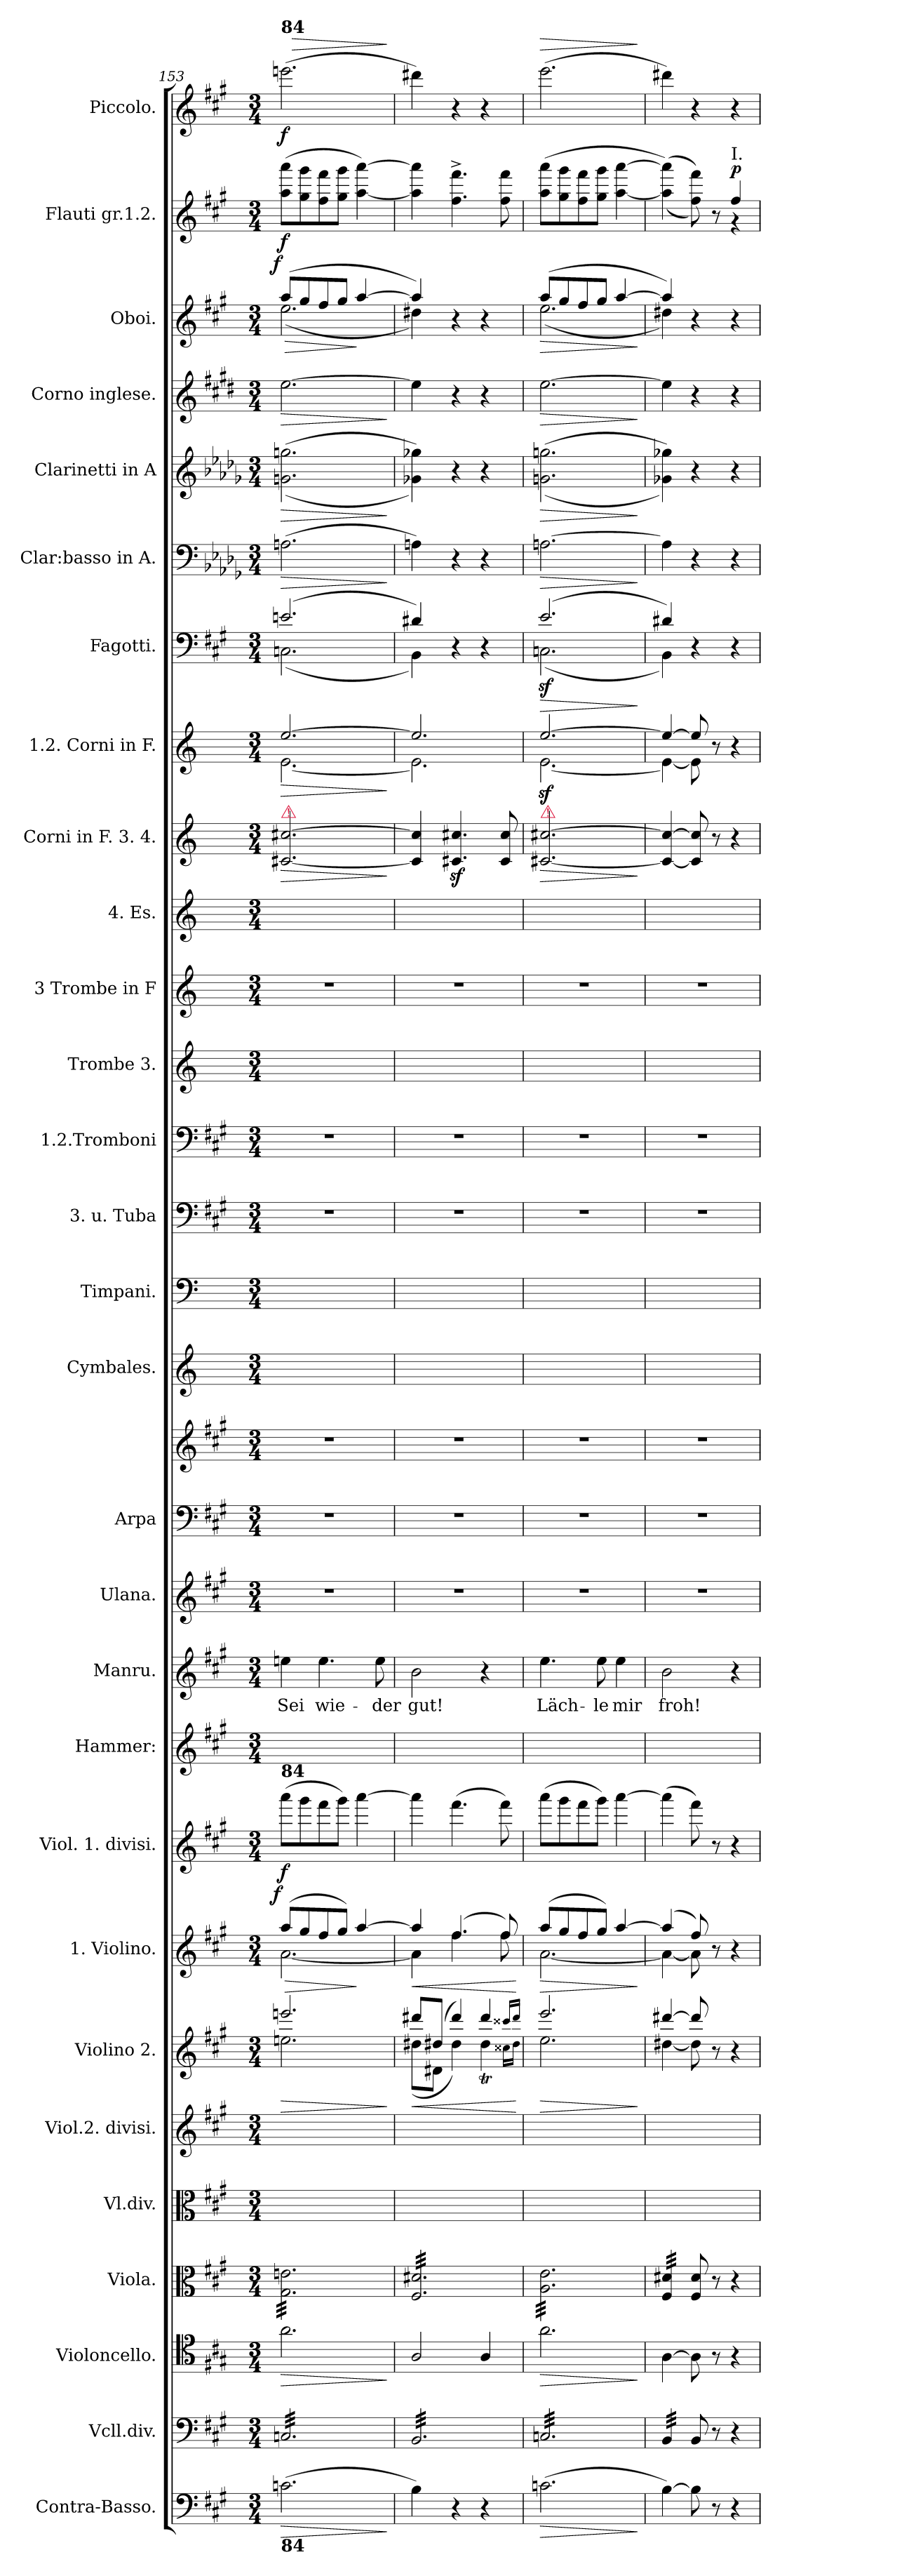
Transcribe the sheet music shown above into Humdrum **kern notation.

**kern	**dynam	**kern	**kern	**dynam	**kern	**kern	**kern	**kern	**dynam	**kern	**dynam	**kern	**dynam	**kern	**kern	**text	**kern	**kern	**kern	**kern	**kern	**kern	**kern	**kern	**kern	**kern	**kern	**dynam	**kern	**dynam	**kern	**dynam	**kern	**dynam	**kern	**dynam	**kern	**dynam	**kern	**dynam	**kern	**dynam	**kern	**dynam
*part29	*part29	*part28	*part27	*part27	*part26	*part25	*part24	*part23	*part23	*part22	*part22	*part21	*part21	*part20	*part19	*part19	*part18	*part17	*part17	*part16	*part15	*part14	*part13	*part12	*part11	*part10	*part9	*part9	*part8	*part8	*part7	*part7	*part6	*part6	*part5	*part5	*part4	*part4	*part3	*part3	*part2	*part2	*part1	*part1
*staff30	*staff30	*staff29	*staff28	*staff28	*staff27	*staff26	*staff25	*staff24	*staff24	*staff23	*staff23	*staff22	*staff22	*staff21	*staff20	*staff20	*staff19	*staff18	*staff17	*staff16	*staff15	*staff14	*staff13	*staff12	*staff11	*staff10	*staff9	*staff9	*staff8	*staff8	*staff7	*staff7	*staff6	*staff6	*staff5	*staff5	*staff4	*staff4	*staff3	*staff3	*staff2	*staff2	*staff1	*staff1
*I"Contra-Basso.	*	*I"Vcll.div.	*I"Violoncello.	*	*I"Viola.	*I"Vl.div.	*I"Viol.2. divisi.	*I"Violino 2.	*	*I"1. Violino.	*	*I"Viol. 1. divisi.	*	*I"Hammer:	*I"Manru.	*	*I"Ulana.	*I"Arpa	*	*I"Cymbales.	*I"Timpani.	*I"3. u. Tuba	*I"1.2.Tromboni	*I"Trombe 3.	*I"3 Trombe in F	*I"4. Es.	*I"Corni in F. 3. 4.	*	*I"1.2. Corni in F.	*	*I"Fagotti.	*	*I"Clar:basso in A.	*	*I"Clarinetti in A	*	*I"Corno inglese.	*	*I"Oboi.	*	*I"Flauti gr.1.2.	*	*I"Piccolo.	*
*I'C.-B.	*	*	*I'Vcll.	*	*I'Vl.	*	*	*I'Viol. 2.	*	*I'1. Viol.	*	*	*	*I'Hammer.	*	*	*	*I'Arpa.	*	*I'Cym	*I'Timp.	*	*I'1.2. Tromb.	*	*I'1.2. Trombe.	*	*I'Corni. 3.4.	*	*I'1.2. Corni.	*	*I'Fag.	*	*	*	*I'1.2. Clar. A.	*	*I'Cor.ingl.	*	*I'Ob.	*	*I'Fl. 1.2.	*	*	*
*clefF4	*	*clefF4	*clefC4	*	*clefC3	*clefC3	*clefG2	*clefG2	*	*clefG2	*	*clefG2	*	*clefG2	*clefG2	*	*clefG2	*clefF4	*clefG2	*clefG2	*clefF4	*clefF4	*clefF4	*clefG2	*clefG2	*clefG2	*clefG2	*	*clefG2	*	*clefF4	*	*clefF4	*	*clefG2	*	*clefG2	*	*clefG2	*	*clefG2	*	*clefG2	*
*	*	*	*	*	*	*	*	*	*	*	*	*	*	*	*	*	*	*	*	*	*	*	*	*ITrd-3c-5	*ITrd-3c-5	*ITrd5c9	*ITrd4c7	*	*ITrd4c7	*	*	*	*ITrd2c3	*	*ITrd2c3	*	*ITrd4c7	*	*	*	*	*	*	*
*k[f#c#g#]	*	*k[f#c#g#]	*k[f#c#g#]	*	*k[f#c#g#]	*k[f#c#g#]	*k[f#c#g#]	*k[f#c#g#]	*	*k[f#c#g#]	*	*k[f#c#g#]	*	*k[f#c#g#]	*k[f#c#g#]	*	*k[f#c#g#]	*k[f#c#g#]	*k[f#c#g#]	*k[]	*k[]	*k[f#c#g#]	*k[f#c#g#]	*k[b-]	*k[b-]	*k[b-e-a-]	*k[b-]	*	*k[b-]	*	*k[f#c#g#]	*	*k[b-e-]	*	*k[b-e-]	*	*k[f#c#g#]	*	*k[f#c#g#]	*	*k[f#c#g#]	*	*k[f#c#g#]	*
*M3/4	*	*M3/4	*M3/4	*	*M3/4	*M3/4	*M3/4	*M3/4	*	*M3/4	*	*M3/4	*	*M3/4	*M3/4	*	*M3/4	*M3/4	*M3/4	*M3/4	*M3/4	*M3/4	*M3/4	*M3/4	*M3/4	*M3/4	*M3/4	*	*M3/4	*	*M3/4	*	*M3/4	*	*M3/4	*	*M3/4	*	*M3/4	*	*M3/4	*	*M3/4	*
=153	=153	=153	=153	=153	=153	=153	=153	=153	=153	=153	=153	=153	=153	=153	=153	=153	=153	=153	=153	=153	=153	=153	=153	=153	=153	=153	=153	=153	=153	=153	=153	=153	=153	=153	=153	=153	=153	=153	=153	=153	=153	=153	=153	=153
!	!	!	!	!	!	!	!	!	!	!	!	!	!	!	!	!	!	!	!	!	!	!	!	!	!	!	!	!	!	!	!	!	!	!	!	!	!	!	!	!	!	!	!LO:TX:a:B:t=84	!
!	!	!	!	!	!	!	!	!	!	!	!	!	!	!	!	!	!	!	!	!	!	!	!	!	!	!	!	!	!	!	!LO:TX:a:color=crimson:t=⚠	!	!	!	!	!	!	!	!	!	!	!	!	!
!	!	!	!	!	!	!	!	!	!	!	!	!	!	!	!	!	!	!	!	!	!	!	!	!	!	!	!	!	!LO:TX:a:color=crimson:t=⚠	!	!	!	!	!	!	!	!	!	!	!	!	!	!	!
!	!	!	!	!	!	!	!	!	!	!	!	!	!	!	!	!	!	!	!	!	!	!	!	!	!	!	!LO:TX:a:color=crimson:t=⚠	!	!	!	!	!	!	!	!	!	!	!	!	!	!	!	!	!
!	!	!	!	!	!	!	!	!	!	!	!	!LO:TX:a:B:t=84	!	!	!	!	!	!	!	!	!	!	!	!	!	!	!	!	!	!	!	!	!	!	!	!	!	!	!	!	!	!	!	!
!LO:TX:b:B:t=84	!	!	!	!	!	!	!	!	!	!	!	!	!	!	!	!	!	!	!	!	!	!	!	!	!	!	!	!	!	!	!	!	!	!	!	!	!	!	!	!	!	!	!	!
!	!LO:HP:b	!	!	!LO:HP:b	!	!	!	!	!LO:HP:b	!	!LO:HP:b	!	!	!	!	!	!	!	!	!	!	!	!	!	!	!	!	!LO:HP:b	!	!LO:HP:b	!	!	!	!LO:HP:b	!	!LO:HP:b	!	!LO:HP:b	!	!LO:HP:b	!	!	!	!LO:HP:a
*	*	*	*	*	*	*	*	*^	*	*^	*	*	*	*	*	*	*	*	*	*	*	*	*	*	*	*	*	*	*^	*	*^	*	*	*	*	*	*	*	*^	*	*	*	*	*
!	!	!	!	!	!	!	!	!	!	!	!	!	!LO:DY:n=1:a:rj	!	!	!	!	!	!	!	!	!	!	!	!	!	!	!	!	!	!	!	!	!	!	!	!	!	!	!	!	!	!	!	!LO:DY:n=1:a:rj	!	!	!	!
*	*	*tremolo	*	*	*	*	*	*	*	*	*	*	*	*	*	*	*	*	*	*	*	*	*	*	*	*	*	*	*	*	*	*	*	*	*	*	*	*	*	*	*	*	*	*	*	*	*	*	*
*	*	*	*	*	*tremolo	*	*	*	*	*	*	*	*	*	*	*	*	*	*	*	*	*	*	*	*	*	*	*	*	*	*	*	*	*	*	*	*	*	*	*	*	*	*	*	*	*	*	*	*
(2.cn\	>	32Cn/LLL	2.a\	>	32G#\ 32en\LLL	2.ryy	2.ryy	2.eeen/	2.een\	>	(8aa/L	[2.a\	> f	(8aaa\L	f	2.ryy	4een\	Sei	2.r	2.r	2.r	2.ryy	2.ryy	2.r	2.r	2.ryy	2.r	2.ryy	[2.F#X/ [2.f#X/	>	[2.a/	[2.A\	>	(2.en/	(2.Cn\	.	(2.F#X\	>	(<(>2.en\ 2.een\	>	[2.a\	>	(8aa/L	(2.ee\	> f	(8aa\ 8aaa\L	f	(2.eeen\	> f
.	.	32Cn/	.	.	32G#\ 32en\	.	.	.	.	.	.	.	.	.	.	.	.	.	.	.	.	.	.	.	.	.	.	.	.	.	.	.	.	.	.	.	.	.	.	.	.	.	.	.	.	.	.	.	.
.	.	32Cn/	.	.	32G#\ 32en\	.	.	.	.	.	.	.	.	.	.	.	.	.	.	.	.	.	.	.	.	.	.	.	.	.	.	.	.	.	.	.	.	.	.	.	.	.	.	.	.	.	.	.	.
.	.	32Cn/	.	.	32G#\ 32en\	.	.	.	.	.	.	.	.	.	.	.	.	.	.	.	.	.	.	.	.	.	.	.	.	.	.	.	.	.	.	.	.	.	.	.	.	.	.	.	.	.	.	.	.
.	.	32Cn/	.	.	32G#\ 32en\	.	.	.	.	.	8gg#/	.	.	8ggg#\	.	.	.	.	.	.	.	.	.	.	.	.	.	.	.	.	.	.	.	.	.	.	.	.	.	.	.	.	8gg#/	.	.	8gg#\ 8ggg#\	.	.	.
.	.	32Cn/	.	.	32G#\ 32en\	.	.	.	.	.	.	.	.	.	.	.	.	.	.	.	.	.	.	.	.	.	.	.	.	.	.	.	.	.	.	.	.	.	.	.	.	.	.	.	.	.	.	.	.
.	.	32Cn/	.	.	32G#\ 32en\	.	.	.	.	.	.	.	.	.	.	.	.	.	.	.	.	.	.	.	.	.	.	.	.	.	.	.	.	.	.	.	.	.	.	.	.	.	.	.	.	.	.	.	.
.	.	32Cn/	.	.	32G#\ 32en\	.	.	.	.	.	.	.	.	.	.	.	.	.	.	.	.	.	.	.	.	.	.	.	.	.	.	.	.	.	.	.	.	.	.	.	.	.	.	.	.	.	.	.	.
.	.	32Cn/	.	.	32G#\ 32en\	.	.	.	.	.	8ff#/	.	.	8fff#\	.	.	4.ee\	wie-	.	.	.	.	.	.	.	.	.	.	.	.	.	.	.	.	.	.	.	.	.	.	.	.	8ff#/	.	.	8ff#\ 8fff#\	.	.	.
.	.	32Cn/	.	.	32G#\ 32en\	.	.	.	.	.	.	.	.	.	.	.	.	.	.	.	.	.	.	.	.	.	.	.	.	.	.	.	.	.	.	.	.	.	.	.	.	.	.	.	.	.	.	.	.
.	.	32Cn/	.	.	32G#\ 32en\	.	.	.	.	.	.	.	.	.	.	.	.	.	.	.	.	.	.	.	.	.	.	.	.	.	.	.	.	.	.	.	.	.	.	.	.	.	.	.	.	.	.	.	.
.	.	32Cn/	.	.	32G#\ 32en\	.	.	.	.	.	.	.	.	.	.	.	.	.	.	.	.	.	.	.	.	.	.	.	.	.	.	.	.	.	.	.	.	.	.	.	.	.	.	.	.	.	.	.	.
.	.	32Cn/	.	.	32G#\ 32en\	.	.	.	.	.	8gg#/J)	.	.	8ggg#\J)	.	.	.	.	.	.	.	.	.	.	.	.	.	.	.	.	.	.	.	.	.	.	.	.	.	.	.	.	8gg#/J	.	.	8gg#\ 8ggg#\J	.	.	.
.	.	32Cn/	.	.	32G#\ 32en\	.	.	.	.	.	.	.	.	.	.	.	.	.	.	.	.	.	.	.	.	.	.	.	.	.	.	.	.	.	.	.	.	.	.	.	.	.	.	.	.	.	.	.	.
.	.	32Cn/	.	.	32G#\ 32en\	.	.	.	.	.	.	.	.	.	.	.	.	.	.	.	.	.	.	.	.	.	.	.	.	.	.	.	.	.	.	.	.	.	.	.	.	.	.	.	.	.	.	.	.
.	.	32Cn/	.	.	32G#\ 32en\	.	.	.	.	.	.	.	.	.	.	.	.	.	.	.	.	.	.	.	.	.	.	.	.	.	.	.	.	.	.	.	.	.	.	.	.	.	.	.	.	.	.	.	.
.	.	32Cn/	.	.	32G#\ 32en\	.	.	.	.	.	[4aa/	.	]	[4aaa\	.	.	.	.	.	.	.	.	.	.	.	.	.	.	.	.	.	.	.	.	.	.	.	.	.	.	.	.	[4aa/	.	]	[4aa\ [4aaa\)	.	.	.
.	.	32Cn/	.	.	32G#\ 32en\	.	.	.	.	.	.	.	.	.	.	.	.	.	.	.	.	.	.	.	.	.	.	.	.	.	.	.	.	.	.	.	.	.	.	.	.	.	.	.	.	.	.	.	.
.	.	32Cn/	.	.	32G#\ 32en\	.	.	.	.	.	.	.	.	.	.	.	.	.	.	.	.	.	.	.	.	.	.	.	.	.	.	.	.	.	.	.	.	.	.	.	.	.	.	.	.	.	.	.	.
.	.	32Cn/	.	.	32G#\ 32en\	.	.	.	.	.	.	.	.	.	.	.	.	.	.	.	.	.	.	.	.	.	.	.	.	.	.	.	.	.	.	.	.	.	.	.	.	.	.	.	.	.	.	.	.
.	.	32Cn/	.	.	32G#\ 32en\	.	.	.	.	.	.	.	.	.	.	.	8ee\	-der	.	.	.	.	.	.	.	.	.	.	.	.	.	.	.	.	.	.	.	.	.	.	.	.	.	.	.	.	.	.	.
.	.	32Cn/	.	.	32G#\ 32en\	.	.	.	.	.	.	.	.	.	.	.	.	.	.	.	.	.	.	.	.	.	.	.	.	.	.	.	.	.	.	.	.	.	.	.	.	.	.	.	.	.	.	.	.
.	.	32Cn/	.	.	32G#\ 32en\	.	.	.	.	.	.	.	.	.	.	.	.	.	.	.	.	.	.	.	.	.	.	.	.	.	.	.	.	.	.	.	.	.	.	.	.	.	.	.	.	.	.	.	.
.	.	32Cn/JJJ	.	.	32G#\ 32en\JJJ	.	.	.	.	.	.	.	.	.	.	.	.	.	.	.	.	.	.	.	.	.	.	.	.	.	.	.	.	.	.	.	.	.	.	.	.	.	.	.	.	.	.	.	.
*	*	*	*	*	*	*	*	*v	*v	*	*	*	*	*	*	*	*	*	*	*	*	*	*	*	*	*	*	*	*	*	*v	*v	*	*v	*v	*	*	*	*	*	*	*	*v	*v	*	*	*	*	*
*	*	*	*	*	*	*	*	*	*	*v	*v	*	*	*	*	*	*	*	*	*	*	*	*	*	*	*	*	*	*	*	*	*	*	*	*	*	*	*	*	*	*	*	*	*	*
.	]	.	.	]	.	.	.	.	]	.	.	.	.	.	.	.	.	.	.	.	.	.	.	.	.	.	.	]	.	]	.	.	.	]	.	]	.	]	.	.	.	.	.	]
=154	=154	=154	=154	=154	=154	=154	=154	=154	=154	=154	=154	=154	=154	=154	=154	=154	=154	=154	=154	=154	=154	=154	=154	=154	=154	=154	=154	=154	=154	=154	=154	=154	=154	=154	=154	=154	=154	=154	=154	=154	=154	=154	=154	=154
*	*	*	*	*	*	*	*	*^	*	*	*	*	*	*	*	*	*	*	*	*	*	*	*	*	*	*	*	*	*	*	*	*	*	*	*	*	*	*	*	*	*	*	*	*
!	!	!	!	!	!	!	!	!	!	!LO:HP:b	!	!LO:HP:b	!	!	!	!	!	!	!	!	!	!	!	!	!	!	!	!	!	!	!	!	!	!	!	!	!	!	!	!	!	!	!	!	!
*	*	*	*	*	*	*	*	*	*	*	*^	*	*	*	*	*	*	*	*	*	*	*	*	*	*	*	*	*	*	*^	*	*^	*	*	*	*	*	*	*	*^	*	*	*	*	*
4B\)	.	32BB/LLL	2A/	.	32F#/ 32d#X/LLL	2.ryy	2.ryy	8ddd#X/L	(8dd#X\L	<	4aa/]	4a\]	<	4aaa\]	.	2.ryy	2b\	gut!	2.r	2.r	2.r	2.ryy	2.ryy	2.r	2.r	2.ryy	2.r	2.ryy	4F#]/ 4f#]/	.	2.a/]	2.A\]	.	4d#X/)	4BB\)	.	4F#X\)	.	4e-X\ 4ee-X\))	.	4a\]	.	4aa/])	4dd#X\)	.	4aa]\ 4aaa]\	.	4ddd#X\)	.
.	.	32BB/	.	.	32F#/ 32d#X/	.	.	.	.	.	.	.	.	.	.	.	.	.	.	.	.	.	.	.	.	.	.	.	.	.	.	.	.	.	.	.	.	.	.	.	.	.	.	.	.	.	.	.	.
.	.	32BB/	.	.	32F#/ 32d#X/	.	.	.	.	.	.	.	.	.	.	.	.	.	.	.	.	.	.	.	.	.	.	.	.	.	.	.	.	.	.	.	.	.	.	.	.	.	.	.	.	.	.	.	.
.	.	32BB/	.	.	32F#/ 32d#X/	.	.	.	.	.	.	.	.	.	.	.	.	.	.	.	.	.	.	.	.	.	.	.	.	.	.	.	.	.	.	.	.	.	.	.	.	.	.	.	.	.	.	.	.
.	.	32BB/	.	.	32F#/ 32d#X/	.	.	(8dd#X/J	8d#X\J	.	.	.	.	.	.	.	.	.	.	.	.	.	.	.	.	.	.	.	.	.	.	.	.	.	.	.	.	.	.	.	.	.	.	.	.	.	.	.	.
.	.	32BB/	.	.	32F#/ 32d#X/	.	.	.	.	.	.	.	.	.	.	.	.	.	.	.	.	.	.	.	.	.	.	.	.	.	.	.	.	.	.	.	.	.	.	.	.	.	.	.	.	.	.	.	.
.	.	32BB/	.	.	32F#/ 32d#X/	.	.	.	.	.	.	.	.	.	.	.	.	.	.	.	.	.	.	.	.	.	.	.	.	.	.	.	.	.	.	.	.	.	.	.	.	.	.	.	.	.	.	.	.
.	.	32BB/	.	.	32F#/ 32d#X/	.	.	.	.	.	.	.	.	.	.	.	.	.	.	.	.	.	.	.	.	.	.	.	.	.	.	.	.	.	.	.	.	.	.	.	.	.	.	.	.	.	.	.	.
4r	.	32BB/	.	.	32F#/ 32d#X/	.	.	4ddd#/)	4dd#\)	.	(4.ff#/	4.ff#\	.	(4.fff#\	.	.	.	.	.	.	.	.	.	.	.	.	.	.	4.F#Xz/ 4.f#Xz/	.	.	.	.	4r	4ryy	.	4r	.	4r	.	4r	.	4r	4ryy	.	4.ff#^\ 4.fff#^\	.	4r	.
.	.	32BB/	.	.	32F#/ 32d#X/	.	.	.	.	.	.	.	.	.	.	.	.	.	.	.	.	.	.	.	.	.	.	.	.	.	.	.	.	.	.	.	.	.	.	.	.	.	.	.	.	.	.	.	.
.	.	32BB/	.	.	32F#/ 32d#X/	.	.	.	.	.	.	.	.	.	.	.	.	.	.	.	.	.	.	.	.	.	.	.	.	.	.	.	.	.	.	.	.	.	.	.	.	.	.	.	.	.	.	.	.
.	.	32BB/	.	.	32F#/ 32d#X/	.	.	.	.	.	.	.	.	.	.	.	.	.	.	.	.	.	.	.	.	.	.	.	.	.	.	.	.	.	.	.	.	.	.	.	.	.	.	.	.	.	.	.	.
.	.	32BB/	.	.	32F#/ 32d#X/	.	.	.	.	.	.	.	.	.	.	.	.	.	.	.	.	.	.	.	.	.	.	.	.	.	.	.	.	.	.	.	.	.	.	.	.	.	.	.	.	.	.	.	.
.	.	32BB/	.	.	32F#/ 32d#X/	.	.	.	.	.	.	.	.	.	.	.	.	.	.	.	.	.	.	.	.	.	.	.	.	.	.	.	.	.	.	.	.	.	.	.	.	.	.	.	.	.	.	.	.
.	.	32BB/	.	.	32F#/ 32d#X/	.	.	.	.	.	.	.	.	.	.	.	.	.	.	.	.	.	.	.	.	.	.	.	.	.	.	.	.	.	.	.	.	.	.	.	.	.	.	.	.	.	.	.	.
.	.	32BB/	.	.	32F#/ 32d#X/	.	.	.	.	.	.	.	.	.	.	.	.	.	.	.	.	.	.	.	.	.	.	.	.	.	.	.	.	.	.	.	.	.	.	.	.	.	.	.	.	.	.	.	.
4r	.	32BB/	4A/	.	32F#/ 32d#X/	.	.	4ddd#/	4dd#t\	.	.	.	.	.	.	.	4r	.	.	.	.	.	.	.	.	.	.	.	.	.	.	.	.	4r	4ryy	.	4r	.	4r	.	4r	.	4r	4ryy	.	.	.	4r	.
.	.	32BB/	.	.	32F#/ 32d#X/	.	.	.	.	.	.	.	.	.	.	.	.	.	.	.	.	.	.	.	.	.	.	.	.	.	.	.	.	.	.	.	.	.	.	.	.	.	.	.	.	.	.	.	.
.	.	32BB/	.	.	32F#/ 32d#X/	.	.	.	.	.	.	.	.	.	.	.	.	.	.	.	.	.	.	.	.	.	.	.	.	.	.	.	.	.	.	.	.	.	.	.	.	.	.	.	.	.	.	.	.
.	.	32BB/	.	.	32F#/ 32d#X/	.	.	.	.	.	.	.	.	.	.	.	.	.	.	.	.	.	.	.	.	.	.	.	.	.	.	.	.	.	.	.	.	.	.	.	.	.	.	.	.	.	.	.	.
.	.	32BB/	.	.	32F#/ 32d#X/	.	.	.	.	.	8ff#/)	8ff#\	.	8fff#\)	.	.	.	.	.	.	.	.	.	.	.	.	.	.	8F#/ 8f#/	.	.	.	.	.	.	.	.	.	.	.	.	.	.	.	.	8ff#\ 8fff#\	.	.	.
.	.	32BB/	.	.	32F#/ 32d#X/	.	.	.	.	.	.	.	.	.	.	.	.	.	.	.	.	.	.	.	.	.	.	.	.	.	.	.	.	.	.	.	.	.	.	.	.	.	.	.	.	.	.	.	.
.	.	32BB/	.	.	32F#/ 32d#X/	.	.	.	.	.	.	.	.	.	.	.	.	.	.	.	.	.	.	.	.	.	.	.	.	.	.	.	.	.	.	.	.	.	.	.	.	.	.	.	.	.	.	.	.
.	.	32BB/JJJ	.	.	32F#/ 32d#X/JJJ	.	.	.	.	.	.	.	.	.	.	.	.	.	.	.	.	.	.	.	.	.	.	.	.	.	.	.	.	.	.	.	.	.	.	.	.	.	.	.	.	.	.	.	.
*	*	*	*	*	*	*	*	*	*	*	*	*	*	*	*	*	*	*	*	*	*	*	*	*	*	*	*	*	*	*	*v	*v	*	*	*	*	*	*	*	*	*	*	*v	*v	*	*	*	*	*
*	*	*	*	*	*	*	*	*	*	*	*v	*v	*	*	*	*	*	*	*	*	*	*	*	*	*	*	*	*	*	*	*	*	*v	*v	*	*	*	*	*	*	*	*	*	*	*	*	*
.	.	.	.	.	.	.	.	16qqccc##X/LL	16qqcc##X\LL	.	.	.	.	.	.	.	.	.	.	.	.	.	.	.	.	.	.	.	.	.	.	.	.	.	.	.	.	.	.	.	.	.	.	.	.
.	.	.	.	.	.	.	.	16qqddd#/JJ	16qqdd#\JJ	.	.	.	.	.	.	.	.	.	.	.	.	.	.	.	.	.	.	.	.	.	.	.	.	.	.	.	.	.	.	.	.	.	.	.	.
*	*	*	*	*	*	*	*	*v	*v	*	*	*	*	*	*	*	*	*	*	*	*	*	*	*	*	*	*	*	*	*	*	*	*	*	*	*	*	*	*	*	*	*	*	*	*
.	.	.	.	.	.	.	.	.	[	.	[	.	.	.	.	.	.	.	.	.	.	.	.	.	.	.	.	.	.	.	.	.	.	.	.	.	.	.	.	.	.	.	.	.
=155	=155	=155	=155	=155	=155	=155	=155	=155	=155	=155	=155	=155	=155	=155	=155	=155	=155	=155	=155	=155	=155	=155	=155	=155	=155	=155	=155	=155	=155	=155	=155	=155	=155	=155	=155	=155	=155	=155	=155	=155	=155	=155	=155	=155
!	!	!	!	!	!	!	!	!	!	!	!	!	!	!	!	!	!	!	!	!	!	!	!	!	!	!	!	!	!	!	!LO:TX:a:color=crimson:t=⚠	!	!	!	!	!	!	!	!	!	!	!	!	!
!	!	!	!	!	!	!	!	!	!	!	!	!	!	!	!	!	!	!	!	!	!	!	!	!	!	!	!	!	!LO:TX:a:color=crimson:t=⚠	!	!	!	!	!	!	!	!	!	!	!	!	!	!	!
!	!	!	!	!	!	!	!	!	!	!	!	!	!	!	!	!	!	!	!	!	!	!	!	!	!	!	!LO:TX:a:color=crimson:t=⚠	!	!	!	!	!	!	!	!	!	!	!	!	!	!	!	!	!
!	!LO:HP:b	!	!	!LO:HP:b	!	!	!	!	!LO:HP:b	!	!LO:HP:b	!	!	!	!	!	!	!	!	!	!	!	!	!	!	!	!	!LO:HP:b	!	!	!	!LO:HP:b	!	!LO:HP:b	!	!LO:HP:b	!	!LO:HP:b	!	!LO:HP:b	!	!	!	!LO:HP:a
*	*	*	*	*	*	*	*	*^	*	*^	*	*	*	*	*	*	*	*	*	*	*	*	*	*	*	*	*	*	*^	*	*^	*	*	*	*	*	*	*	*^	*	*	*	*	*
(2.cn\	>	32Cn/LLL	2.a\	>	32A\ 32e\LLL	2.ryy	2.ryy	2.eee/	2.ee\	>	(8aa/L	[2.a\	>	(8aaa\L	.	2.ryy	4.ee\	Läch-	2.r	2.r	2.r	2.ryy	2.ryy	2.r	2.r	2.ryy	2.r	2.ryy	[2.F#X/ [2.f#X/	>	[2.a/	[2.Az\	.	(2.e/	(2.Cnz\	>	[2.F#X\	>	(<(>2.en\ 2.een\	>	[2.a\	>	(8aa/L	(2.ee\	>	(8aa\ 8aaa\L	.	(2.eee\	>
.	.	32Cn/	.	.	32A\ 32e\	.	.	.	.	.	.	.	.	.	.	.	.	.	.	.	.	.	.	.	.	.	.	.	.	.	.	.	.	.	.	.	.	.	.	.	.	.	.	.	.	.	.	.	.
.	.	32Cn/	.	.	32A\ 32e\	.	.	.	.	.	.	.	.	.	.	.	.	.	.	.	.	.	.	.	.	.	.	.	.	.	.	.	.	.	.	.	.	.	.	.	.	.	.	.	.	.	.	.	.
.	.	32Cn/	.	.	32A\ 32e\	.	.	.	.	.	.	.	.	.	.	.	.	.	.	.	.	.	.	.	.	.	.	.	.	.	.	.	.	.	.	.	.	.	.	.	.	.	.	.	.	.	.	.	.
.	.	32Cn/	.	.	32A\ 32e\	.	.	.	.	.	8gg#/	.	.	8ggg#\	.	.	.	.	.	.	.	.	.	.	.	.	.	.	.	.	.	.	.	.	.	.	.	.	.	.	.	.	8gg#/	.	.	8gg#\ 8ggg#\	.	.	.
.	.	32Cn/	.	.	32A\ 32e\	.	.	.	.	.	.	.	.	.	.	.	.	.	.	.	.	.	.	.	.	.	.	.	.	.	.	.	.	.	.	.	.	.	.	.	.	.	.	.	.	.	.	.	.
.	.	32Cn/	.	.	32A\ 32e\	.	.	.	.	.	.	.	.	.	.	.	.	.	.	.	.	.	.	.	.	.	.	.	.	.	.	.	.	.	.	.	.	.	.	.	.	.	.	.	.	.	.	.	.
.	.	32Cn/	.	.	32A\ 32e\	.	.	.	.	.	.	.	.	.	.	.	.	.	.	.	.	.	.	.	.	.	.	.	.	.	.	.	.	.	.	.	.	.	.	.	.	.	.	.	.	.	.	.	.
.	.	32Cn/	.	.	32A\ 32e\	.	.	.	.	.	8ff#/	.	.	8fff#\	.	.	.	.	.	.	.	.	.	.	.	.	.	.	.	.	.	.	.	.	.	.	.	.	.	.	.	.	8ff#/	.	.	8ff#\ 8fff#\	.	.	.
.	.	32Cn/	.	.	32A\ 32e\	.	.	.	.	.	.	.	.	.	.	.	.	.	.	.	.	.	.	.	.	.	.	.	.	.	.	.	.	.	.	.	.	.	.	.	.	.	.	.	.	.	.	.	.
.	.	32Cn/	.	.	32A\ 32e\	.	.	.	.	.	.	.	.	.	.	.	.	.	.	.	.	.	.	.	.	.	.	.	.	.	.	.	.	.	.	.	.	.	.	.	.	.	.	.	.	.	.	.	.
.	.	32Cn/	.	.	32A\ 32e\	.	.	.	.	.	.	.	.	.	.	.	.	.	.	.	.	.	.	.	.	.	.	.	.	.	.	.	.	.	.	.	.	.	.	.	.	.	.	.	.	.	.	.	.
.	.	32Cn/	.	.	32A\ 32e\	.	.	.	.	.	8gg#/J)	.	.	8ggg#\J)	.	.	8ee\	-le	.	.	.	.	.	.	.	.	.	.	.	.	.	.	.	.	.	.	.	.	.	.	.	.	8gg#/J	.	.	8gg#\ 8ggg#\J	.	.	.
.	.	32Cn/	.	.	32A\ 32e\	.	.	.	.	.	.	.	.	.	.	.	.	.	.	.	.	.	.	.	.	.	.	.	.	.	.	.	.	.	.	.	.	.	.	.	.	.	.	.	.	.	.	.	.
.	.	32Cn/	.	.	32A\ 32e\	.	.	.	.	.	.	.	.	.	.	.	.	.	.	.	.	.	.	.	.	.	.	.	.	.	.	.	.	.	.	.	.	.	.	.	.	.	.	.	.	.	.	.	.
.	.	32Cn/	.	.	32A\ 32e\	.	.	.	.	.	.	.	.	.	.	.	.	.	.	.	.	.	.	.	.	.	.	.	.	.	.	.	.	.	.	.	.	.	.	.	.	.	.	.	.	.	.	.	.
.	.	32Cn/	.	.	32A\ 32e\	.	.	.	.	.	[4aa/	.	.	[4aaa\	.	.	4ee\	mir	.	.	.	.	.	.	.	.	.	.	.	.	.	.	.	.	.	.	.	.	.	.	.	.	[4aa/	.	.	[4aa\ [4aaa\	.	.	.
.	.	32Cn/	.	.	32A\ 32e\	.	.	.	.	.	.	.	.	.	.	.	.	.	.	.	.	.	.	.	.	.	.	.	.	.	.	.	.	.	.	.	.	.	.	.	.	.	.	.	.	.	.	.	.
.	.	32Cn/	.	.	32A\ 32e\	.	.	.	.	.	.	.	.	.	.	.	.	.	.	.	.	.	.	.	.	.	.	.	.	.	.	.	.	.	.	.	.	.	.	.	.	.	.	.	.	.	.	.	.
.	.	32Cn/	.	.	32A\ 32e\	.	.	.	.	.	.	.	.	.	.	.	.	.	.	.	.	.	.	.	.	.	.	.	.	.	.	.	.	.	.	.	.	.	.	.	.	.	.	.	.	.	.	.	.
.	.	32Cn/	.	.	32A\ 32e\	.	.	.	.	.	.	.	.	.	.	.	.	.	.	.	.	.	.	.	.	.	.	.	.	.	.	.	.	.	.	.	.	.	.	.	.	.	.	.	.	.	.	.	.
.	.	32Cn/	.	.	32A\ 32e\	.	.	.	.	.	.	.	.	.	.	.	.	.	.	.	.	.	.	.	.	.	.	.	.	.	.	.	.	.	.	.	.	.	.	.	.	.	.	.	.	.	.	.	.
.	.	32Cn/	.	.	32A\ 32e\	.	.	.	.	.	.	.	.	.	.	.	.	.	.	.	.	.	.	.	.	.	.	.	.	.	.	.	.	.	.	.	.	.	.	.	.	.	.	.	.	.	.	.	.
.	.	32Cn/JJJ	.	.	32A\ 32e\JJJ	.	.	.	.	.	.	.	.	.	.	.	.	.	.	.	.	.	.	.	.	.	.	.	.	.	.	.	.	.	.	.	.	.	.	.	.	.	.	.	.	.	.	.	.
*	*	*	*	*	*	*	*	*v	*v	*	*	*	*	*	*	*	*	*	*	*	*	*	*	*	*	*	*	*	*	*	*v	*v	*	*v	*v	*	*	*	*	*	*	*	*v	*v	*	*	*	*	*
*	*	*	*	*	*	*	*	*	*	*v	*v	*	*	*	*	*	*	*	*	*	*	*	*	*	*	*	*	*	*	*	*	*	*	*	*	*	*	*	*	*	*	*	*	*	*
.	]	.	.	]	.	.	.	.	]	.	]	.	.	.	.	.	.	.	.	.	.	.	.	.	.	.	.	]	.	.	.	]	.	]	.	]	.	]	.	]	.	.	.	]
=156	=156	=156	=156	=156	=156	=156	=156	=156	=156	=156	=156	=156	=156	=156	=156	=156	=156	=156	=156	=156	=156	=156	=156	=156	=156	=156	=156	=156	=156	=156	=156	=156	=156	=156	=156	=156	=156	=156	=156	=156	=156	=156	=156	=156
*	*	*	*	*	*	*	*	*^	*	*^	*	*	*	*	*	*	*	*	*	*	*	*	*	*	*	*	*	*	*^	*	*^	*	*	*	*	*	*	*	*^	*	*^	*	*	*
[4B\)	.	32BB/LLL	[4A\	.	32F#/ 32d#X/LLL	2.ryy	2.ryy	[4ddd#X/	[4dd#X\	.	(4aa/]	4a\_	.	(4aaa\]	.	2.ryy	2b\	froh!	2.r	2.r	2.r	2.ryy	2.ryy	2.r	2.r	2.ryy	2.r	2.ryy	4F#_/ 4f#_/	.	4a/_	4A\_	.	4d#X/)	4BB\)	.	4F#\]	.	4e-X\ 4ee-X\))	.	4a\]	.	4aa/])	4dd#X\)	.	(<(>4aa]\ 4aaa]\)	2ryy	.	4ddd#X\)	.
.	.	32BB/	.	.	32F#/ 32d#X/	.	.	.	.	.	.	.	.	.	.	.	.	.	.	.	.	.	.	.	.	.	.	.	.	.	.	.	.	.	.	.	.	.	.	.	.	.	.	.	.	.	.	.	.	.
.	.	32BB/	.	.	32F#/ 32d#X/	.	.	.	.	.	.	.	.	.	.	.	.	.	.	.	.	.	.	.	.	.	.	.	.	.	.	.	.	.	.	.	.	.	.	.	.	.	.	.	.	.	.	.	.	.
.	.	32BB/	.	.	32F#/ 32d#X/	.	.	.	.	.	.	.	.	.	.	.	.	.	.	.	.	.	.	.	.	.	.	.	.	.	.	.	.	.	.	.	.	.	.	.	.	.	.	.	.	.	.	.	.	.
.	.	32BB/	.	.	32F#/ 32d#X/	.	.	.	.	.	.	.	.	.	.	.	.	.	.	.	.	.	.	.	.	.	.	.	.	.	.	.	.	.	.	.	.	.	.	.	.	.	.	.	.	.	.	.	.	.
.	.	32BB/	.	.	32F#/ 32d#X/	.	.	.	.	.	.	.	.	.	.	.	.	.	.	.	.	.	.	.	.	.	.	.	.	.	.	.	.	.	.	.	.	.	.	.	.	.	.	.	.	.	.	.	.	.
.	.	32BB/	.	.	32F#/ 32d#X/	.	.	.	.	.	.	.	.	.	.	.	.	.	.	.	.	.	.	.	.	.	.	.	.	.	.	.	.	.	.	.	.	.	.	.	.	.	.	.	.	.	.	.	.	.
.	.	32BB/JJJ	.	.	32F#/ 32d#X/JJJ	.	.	.	.	.	.	.	.	.	.	.	.	.	.	.	.	.	.	.	.	.	.	.	.	.	.	.	.	.	.	.	.	.	.	.	.	.	.	.	.	.	.	.	.	.
*	*	*	*	*	*Xtremolo	*	*	*	*	*	*	*	*	*	*	*	*	*	*	*	*	*	*	*	*	*	*	*	*	*	*	*	*	*	*	*	*	*	*	*	*	*	*	*	*	*	*	*	*	*
*	*	*Xtremolo	*	*	*	*	*	*	*	*	*	*	*	*	*	*	*	*	*	*	*	*	*	*	*	*	*	*	*	*	*	*	*	*	*	*	*	*	*	*	*	*	*	*	*	*	*	*	*	*
8B\]	.	8BB/	8A\]	.	8F#/ 8d#/	.	.	8ddd#/]	8dd#\]	.	8ff#/)	8a\]	.	8fff#\)	.	.	.	.	.	.	.	.	.	.	.	.	.	.	8F#]/ 8f#]/	.	8a/]	8A\]	.	4r	4ryy	.	4r	.	4r	.	4r	.	4r	4ryy	.	8ff#\ 8fff#\))	.	.	4r	.
8r	.	8r	8r	.	8r	.	.	8r	8ryy	.	8r	8ryy	.	8r	.	.	.	.	.	.	.	.	.	.	.	.	.	.	8r	.	8r	8ryy	.	.	.	.	.	.	.	.	.	.	.	.	.	8r	.	.	.	.
!	!	!	!	!	!	!	!	!	!	!	!	!	!	!	!	!	!	!	!	!	!	!	!	!	!	!	!	!	!	!	!	!	!	!	!	!	!	!	!	!	!	!	!	!	!	!LO:TX:a:t=I.	!	!	!	!
!	!	!	!	!	!	!	!	!	!	!	!	!	!	!	!	!	!	!	!	!	!	!	!	!	!	!	!	!	!	!	!	!	!	!	!	!	!	!	!	!	!	!	!	!	!	!	!	!LO:DY:a	!	!
4r	.	4r	4r	.	4r	.	.	4r	4ryy	.	4r	4ryy	.	4r	.	.	4r	.	.	.	.	.	.	.	.	.	.	.	4r	.	4r	4ryy	.	4r	4ryy	.	4r	.	4r	.	4r	.	4r	4ryy	.	4ff#/	4r	p	4r	.
*	*	*	*	*	*	*	*	*v	*v	*	*	*	*	*	*	*	*	*	*	*	*	*	*	*	*	*	*	*	*	*	*v	*v	*	*v	*v	*	*	*	*	*	*	*	*v	*v	*	*v	*v	*	*	*
*	*	*	*	*	*	*	*	*	*	*v	*v	*	*	*	*	*	*	*	*	*	*	*	*	*	*	*	*	*	*	*	*	*	*	*	*	*	*	*	*	*	*	*	*	*	*
=	=	=	=	=	=	=	=	=	=	=	=	=	=	=	=	=	=	=	=	=	=	=	=	=	=	=	=	=	=	=	=	=	=	=	=	=	=	=	=	=	=	=	=	=
*-	*-	*-	*-	*-	*-	*-	*-	*-	*-	*-	*-	*-	*-	*-	*-	*-	*-	*-	*-	*-	*-	*-	*-	*-	*-	*-	*-	*-	*-	*-	*-	*-	*-	*-	*-	*-	*-	*-	*-	*-	*-	*-	*-	*-
